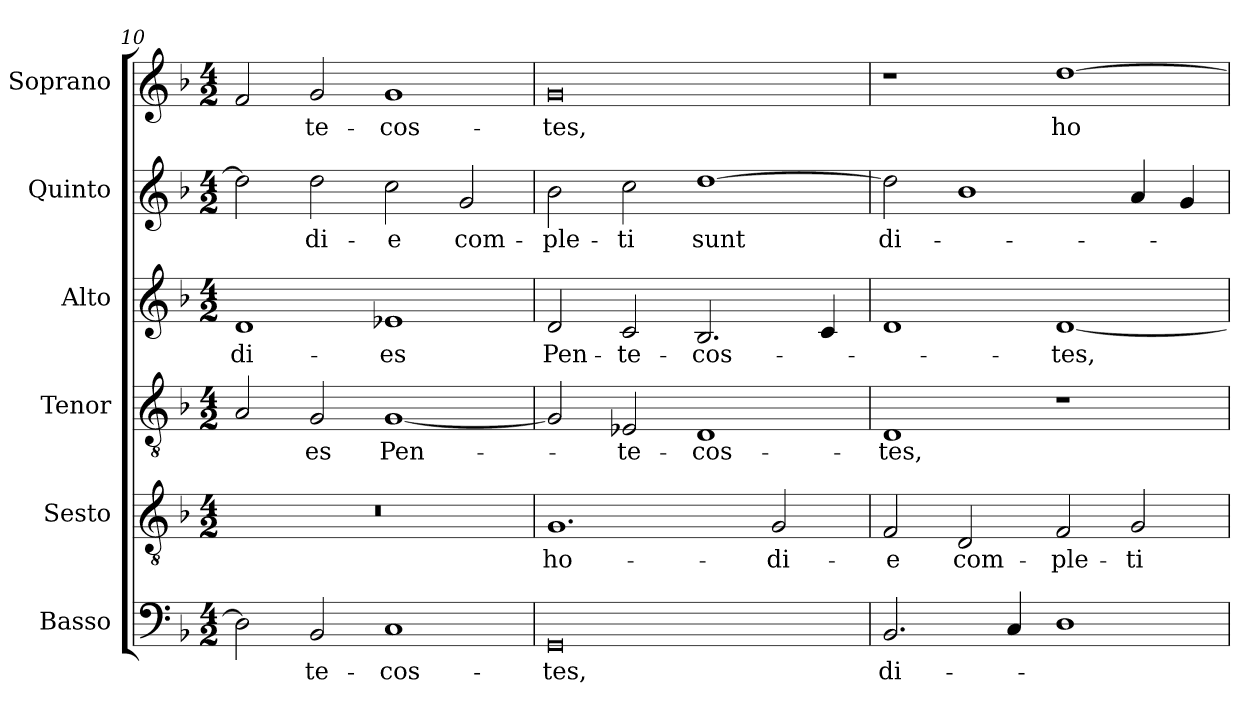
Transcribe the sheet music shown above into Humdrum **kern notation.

**kern	**text	**kern	**text	**kern	**text	**kern	**text	**kern	**text	**kern	**text
*part6	*part6	*part5	*part5	*part4	*part4	*part3	*part3	*part2	*part2	*part1	*part1
*staff6	*staff6	*staff5	*staff5	*staff4	*staff4	*staff3	*staff3	*staff2	*staff2	*staff1	*staff1
*I"Basso	*	*I"Sesto	*	*I"Tenor	*	*I"Alto	*	*I"Quinto	*	*I"Soprano	*
*I'B.	*	*I'Ss.	*	*I'T.	*	*I'A.	*	*I'Q.	*	*I'S.	*
*clefF4	*	*clefGv2	*	*clefGv2	*	*clefG2	*	*clefG2	*	*clefG2	*
*	*	*ITrd7c12	*	*ITrd7c12	*	*	*	*	*	*	*
*k[b-]	*	*k[b-]	*	*k[b-]	*	*k[b-]	*	*k[b-]	*	*k[b-]	*
*F:	*	*F:	*	*F:	*	*F:	*	*F:	*	*F:	*
*M4/2	*	*M4/2	*	*M4/2	*	*M4/2	*	*M4/2	*	*M4/2	*
=10	=10	=10	=10	=10	=10	=10	=10	=10	=10	=10	=10
!	!	!LO:N:vis=1	!	!	!	!	!	!	!	!	!
!	!	!	!	!	!	!	!LO:LY:b:color=#000000	!	!	!	!
2Di\]	.	0r	.	2AAi/	.	1di	di-	2ddi\]	.	2fi/	.
!	!LO:LY:b:color=#000000	!	!	!	!	!	!	!	!	!	!
!	!	!	!	!	!LO:LY:b:color=#000000	!	!	!	!	!	!
!	!	!	!	!	!	!	!	!	!LO:LY:b:color=#000000	!	!
!	!	!	!	!	!	!	!	!	!	!	!LO:LY:b:color=#000000
2BB-i/	-te-	.	.	2GGi/	-es	.	.	2ddi\	-di-	2gi/	-te-
!	!LO:LY:b:color=#000000	!	!	!	!	!	!	!	!	!	!
!	!	!	!	!	!LO:LY:b:color=#000000	!	!	!	!	!	!
!	!	!	!	!	!	!	!LO:LY:b:color=#000000	!	!	!	!
!	!	!	!	!	!	!	!	!	!LO:LY:b:color=#000000	!	!
!	!	!	!	!	!	!	!	!	!	!	!LO:LY:b:color=#000000
1Ci	-cos-	.	.	[1GGi	Pen-	1e-Xi	-es	2cci\	-e	1gi	-cos-
!	!	!	!	!	!	!	!	!	!LO:LY:b:color=#000000	!	!
.	.	.	.	.	.	.	.	2gi/	com-	.	.
=11	=11	=11	=11	=11	=11	=11	=11	=11	=11	=11	=11
!	!LO:LY:b:color=#000000	!	!	!	!	!	!	!	!	!	!
!	!	!	!LO:LY:b:color=#000000	!	!	!	!	!	!	!	!
!	!	!	!	!	!	!	!LO:LY:b:color=#000000	!	!	!	!
!	!	!	!	!	!	!	!	!	!LO:LY:b:color=#000000	!	!
!	!	!	!	!	!	!	!	!	!	!	!LO:LY:b:color=#000000
0GGi	-tes,	1.GGi	ho-	2GGi/]	.	2di/	Pen-	2b-i\	-ple-	0gi	-tes,
!	!	!	!	!	!LO:LY:b:color=#000000	!	!	!	!	!	!
!	!	!	!	!	!	!	!LO:LY:b:color=#000000	!	!	!	!
!	!	!	!	!	!	!	!	!	!LO:LY:b:color=#000000	!	!
.	.	.	.	2EE-Xi/	-te-	2ci/	-te-	2cci\	-ti	.	.
!	!	!	!	!	!LO:LY:b:color=#000000	!	!	!	!	!	!
!	!	!	!	!	!	!	!LO:LY:b:color=#000000	!	!	!	!
!	!	!	!	!	!	!	!	!	!LO:LY:b:color=#000000	!	!
.	.	.	.	1DDi	-cos-	2.B-i/	-cos-	[1ddi	sunt	.	.
!	!	!	!LO:LY:b:color=#000000	!	!	!	!	!	!	!	!
.	.	2GGi/	-di-	.	.	.	.	.	.	.	.
.	.	.	.	.	.	4ci/	.	.	.	.	.
=12	=12	=12	=12	=12	=12	=12	=12	=12	=12	=12	=12
!	!LO:LY:b:color=#000000	!	!	!	!	!	!	!	!	!	!
!	!	!	!LO:LY:b:color=#000000	!	!	!	!	!	!	!	!
!	!	!	!	!	!LO:LY:b:color=#000000	!	!	!	!	!	!
!	!	!	!	!	!	!	!	!	!LO:LY:b:color=#000000	!	!
2.BB-i/	di-	2FFi/	-e	1DDi	-tes,	1di	.	2ddi\]	di-	1r	.
!	!	!	!LO:LY:b:color=#000000	!	!	!	!	!	!	!	!
.	.	2DDi/	com-	.	.	.	.	1b-i	.	.	.
4Ci/	.	.	.	.	.	.	.	.	.	.	.
!	!	!	!LO:LY:b:color=#000000	!	!	!	!	!	!	!	!
!	!	!	!	!	!	!	!LO:LY:b:color=#000000	!	!	!	!
!	!	!	!	!	!	!	!	!	!	!	!LO:LY:b:color=#000000
1Di	.	2FFi/	-ple-	1r	.	[1di	-tes,	.	.	[1ddi	ho-
!	!	!	!LO:LY:b:color=#000000	!	!	!	!	!	!	!	!
.	.	2GGi/	-ti	.	.	.	.	4ai/	.	.	.
.	.	.	.	.	.	.	.	4gi/	.	.	.
=	=	=	=	=	=	=	=	=	=	=	=
*-	*-	*-	*-	*-	*-	*-	*-	*-	*-	*-	*-
